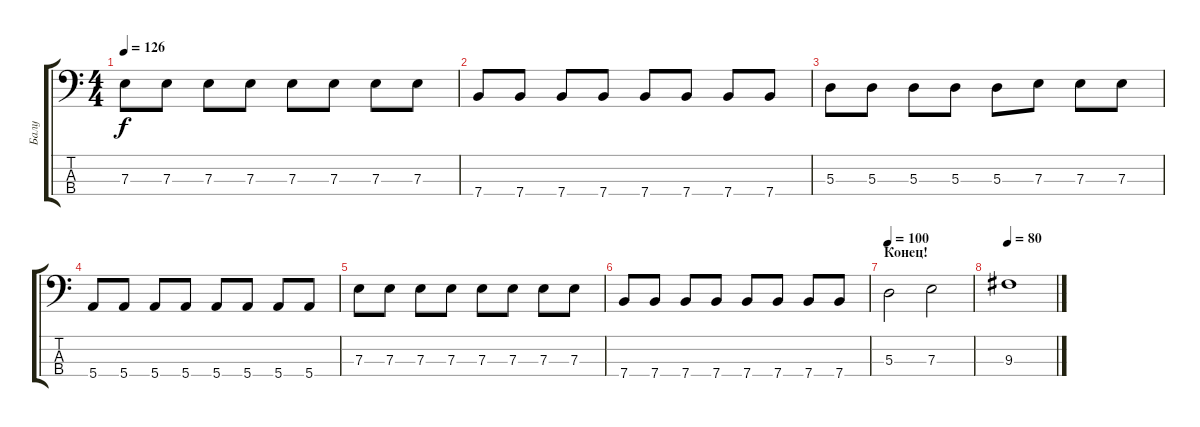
\track ("Балу" "Балу") {instrument electricbassfinger}
\staff {score tabs}
\tuning (G2 D2 A1 E1) {hide}
\ts (4 4)
\tempo 126
\clef f4
\ks c
7.3.8{dy f} 7.3.8 7.3.8 7.3.8 7.3.8 7.3.8 7.3.8 7.3.8 |
7.4.8 7.4.8 7.4.8 7.4.8 7.4.8 7.4.8 7.4.8 7.4.8 |
5.3.8 5.3.8 5.3.8 5.3.8 5.3.8 7.3.8 7.3.8 7.3.8 |
5.4.8 5.4.8 5.4.8 5.4.8 5.4.8 5.4.8 5.4.8 5.4.8 |
7.3.8 7.3.8 7.3.8 7.3.8 7.3.8 7.3.8 7.3.8 7.3.8 |
7.4.8 7.4.8 7.4.8 7.4.8 7.4.8 7.4.8 7.4.8 7.4.8 |
\section ("" "Конец!")
\tempo 100
5.3.2 7.3.2 |
\tempo 80
9.3.1
